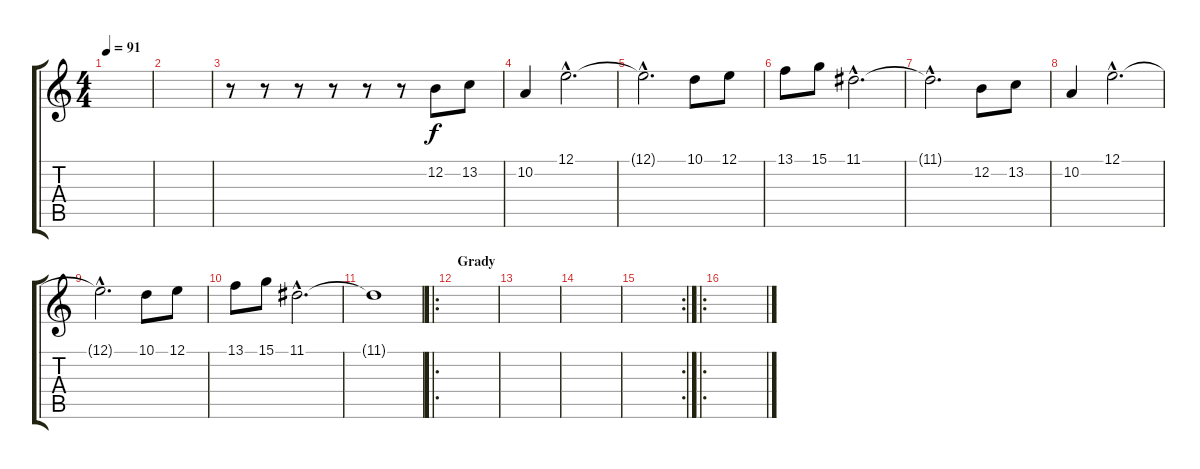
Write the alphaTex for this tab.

\track "" {instrument drawbarorgan}
\staff {score tabs}
\tuning (E4 B3 G3 D3 A2 E2) {hide}
\ts (4 4)
\tempo 91
\clef g2
\ks c
|
|
r.8 r.8 r.8 r.8 r.8 r.8 12.2.8 13.2.8 |
10.2.4 12.1{hac}.2{d} |
12.1{hac t}.2{d} 10.1.8 12.1.8 |
13.1.8 15.1.8 11.1{hac}.2{d} |
11.1{hac t}.2{d} 12.2.8 13.2.8 |
10.2.4 12.1{hac}.2{d} |
12.1{hac t}.2{d} 10.1.8 12.1.8 |
13.1.8 15.1.8 11.1{hac}.2{d} |
11.1{t}.1 |
\ro
\section ("" "Grady")
|
|
|
\rc 2
|
\ro
